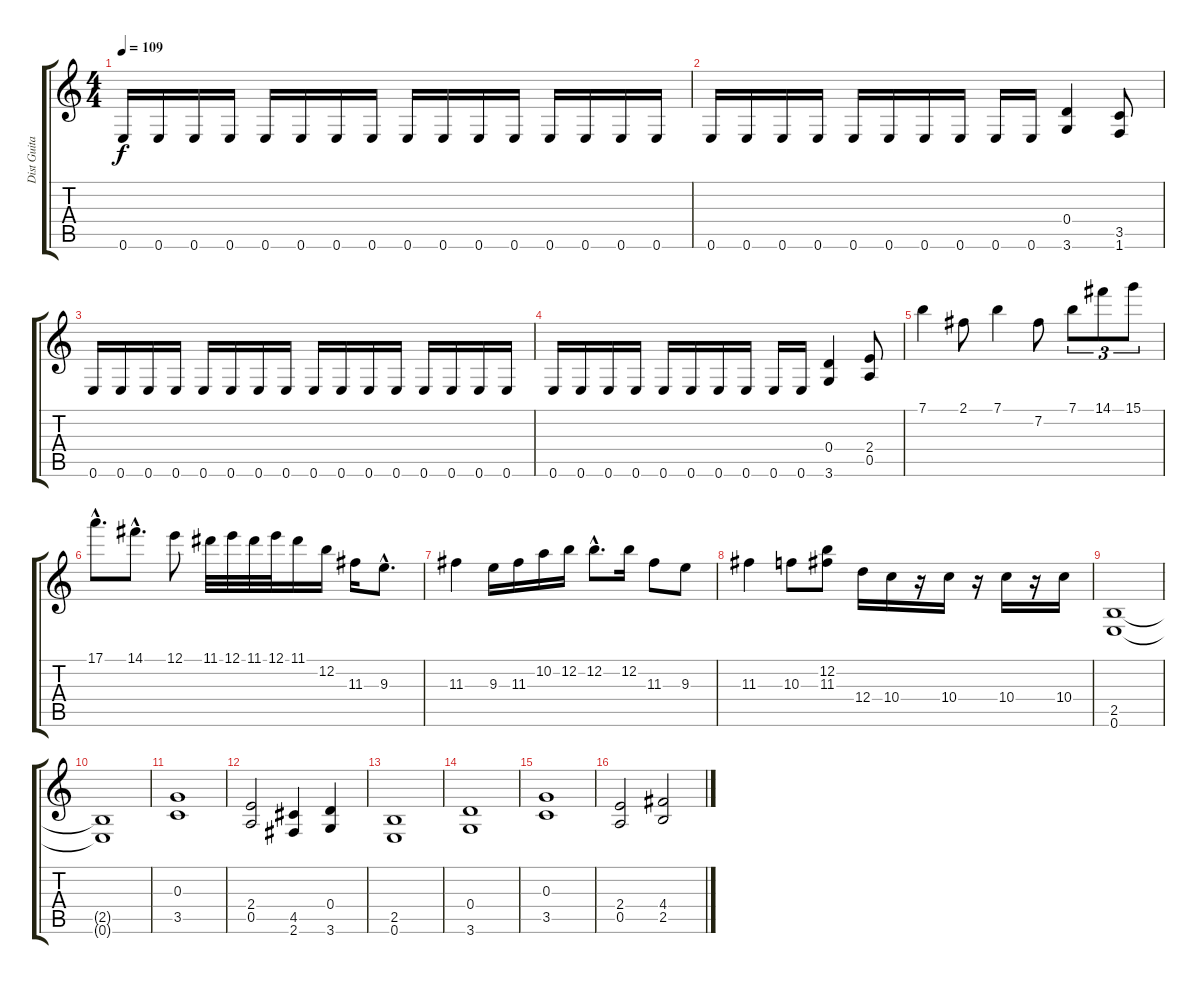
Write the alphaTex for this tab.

\track ("Dist Guitar 1" "Dist Guita") {instrument distortionguitar}
\staff {score tabs}
\tuning (E4 B3 G3 D3 A2 E2) {hide}
\ts (4 4)
\tempo 109
\clef g2
\ks c
0.6.16{dy f} 0.6.16 0.6.16 0.6.16 0.6.16 0.6.16 0.6.16 0.6.16 0.6.16 0.6.16 0.6.16 0.6.16 0.6.16 0.6.16 0.6.16 0.6.16 |
0.6.16 0.6.16 0.6.16 0.6.16 0.6.16 0.6.16 0.6.16 0.6.16 0.6.16 0.6.16 (0.4 3.6).4 (3.5 1.6).8 |
0.6.16 0.6.16 0.6.16 0.6.16 0.6.16 0.6.16 0.6.16 0.6.16 0.6.16 0.6.16 0.6.16 0.6.16 0.6.16 0.6.16 0.6.16 0.6.16 |
0.6.16 0.6.16 0.6.16 0.6.16 0.6.16 0.6.16 0.6.16 0.6.16 0.6.16 0.6.16 (0.4 3.6).4 (2.4 0.5).8 |
7.1.4 2.1.8 7.1.4 7.2.8 7.1.8{tu (3 2)} 14.1.8{tu (3 2)} 15.1.8{tu (3 2)} |
17.1{hac}.8{d} 14.1{hac}.8{d} 12.1.8 11.1.32 12.1.32 11.1.32 12.1.32 11.1.16 12.2.16 11.3.16 9.3{hac}.8{d} |
11.3.4 9.3.16 11.3.16 10.2.16 12.2.16 12.2{hac}.8{d} 12.2.16 11.3.8 9.3.8 |
11.3.4 10.3.8 (12.2 11.3).8 12.4.16 10.4.16 r.16 10.4.16 r.16 10.4.16 r.16 10.4.16 |
(2.5 0.6).1 |
(2.5{t} 0.6{t}).1 |
(0.3 3.5).1 |
(2.4 0.5).2 (4.5 2.6).4 (0.4 3.6).4 |
(2.5 0.6).1 |
(0.4 3.6).1 |
(0.3 3.5).1 |
(2.4 0.5).2 (4.4 2.5).2
